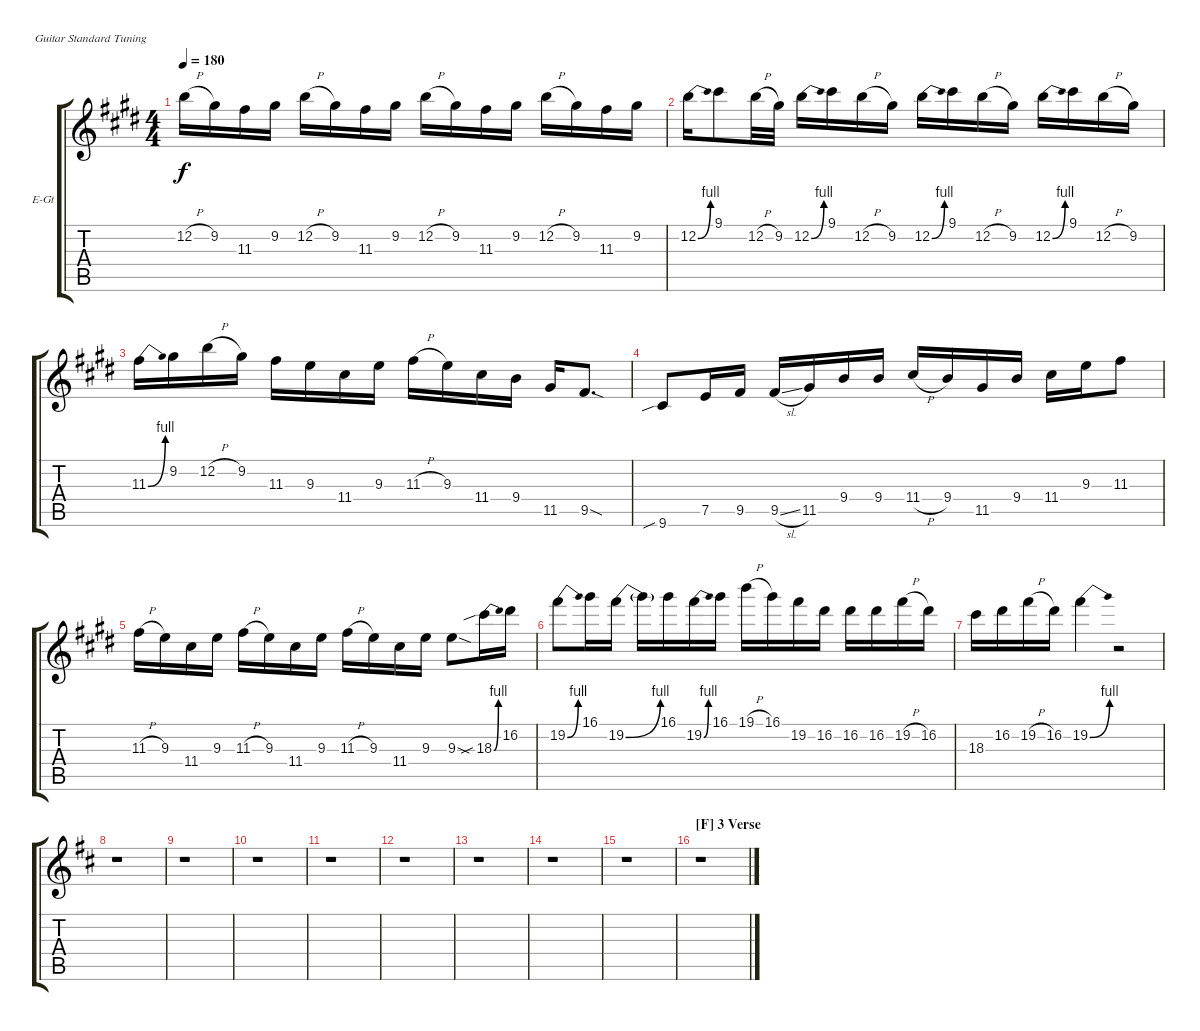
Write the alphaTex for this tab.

\bracketExtendMode groupsimilarinstruments
\firstSystemTrackNameOrientation horizontal
\otherSystemsTrackNameOrientation horizontal
\track ("Gtr. III" "E-Gt") {instrument overdrivenguitar}
\staff {score tabs}
\tuning (E4 B3 G3 D3 A2 E2)
\ts (4 4)
\tempo 180
\clef g2
\scale
1.06305
\ks e
12.2{h}.16{dy f} 9.2.16 11.3.16 9.2.16 12.2{h}.16 9.2.16 11.3.16 9.2.16 12.2{h}.16 9.2.16 11.3.16 9.2.16 12.2{h}.16 9.2.16 11.3.16 9.2.16 |
\scale
0.936948 12.2{be (bend 0 0 60 4)}.16 9.1.8 12.2{h}.32 9.2.32 12.2{be (bend 0 0 60 4)}.16 9.1.16 12.2{h}.16 9.2.16 12.2{be (bend 0 0 60 4)}.16 9.1.16 12.2{h}.16 9.2.16 12.2{be (bend 0 0 60 4)}.16 9.1.16 12.2{h}.16 9.2.16 |
\scale
1.06305 11.3{be (bend 0 0 60 4)}.16 9.2.16 12.2{h}.16 9.2.16 11.3.16 9.3.16 11.4.16 9.3.16 11.3{h}.16 9.3.16 11.4.16 9.4.16 11.5.16 9.5{sod}.8{d} |
\scale
0.936948 9.6{sib}.8 7.5.16 9.5.16 9.5{sl}.16 11.5.16 9.4.16 9.4.16 11.4{h}.16 9.4.16 11.5.16 9.4.16 11.4.16 9.3.16 11.3.8 |
\scale
1.06305 11.3{h}.16 9.3.16 11.4.16 9.3.16 11.3{h}.16 9.3.16 11.4.16 9.3.16 11.3{h}.16 9.3.16 11.4.16 9.3.16 9.3{sod}.8 18.3{be (bend 0 0 60 4) sib}.16 16.2.16 |
\scale
0.936948 19.2{be (bend 0 0 60 4)}.8 16.1.16 19.2{be (bend 0 0 60 4)}.16 19.2{t}.16 16.1.16 19.2{be (bend 0 0 60 4)}.16 16.1.16 19.1{h}.16 16.1.16 19.2.16 16.2.16 16.2.16 16.2.16 19.2{h}.16 16.2.16 |
\scale
1.06305 18.3.16 16.2.16 19.2{h}.16 16.2.16 19.2{be (bend 0 0 60 4)}.4 r.2 |
\scale
0.936948
\ks d
r.1 |
\scale
1.06305 r.1 |
\scale
0.936948 r.1 |
\scale
1.06305 r.1 |
\scale
0.936948 r.1 |
\scale
1.06305 r.1 |
\scale
0.936948 r.1 |
\scale
1.06305 r.1 |
\section ("F" "3 Verse")
\scale
0.936948 r.1
